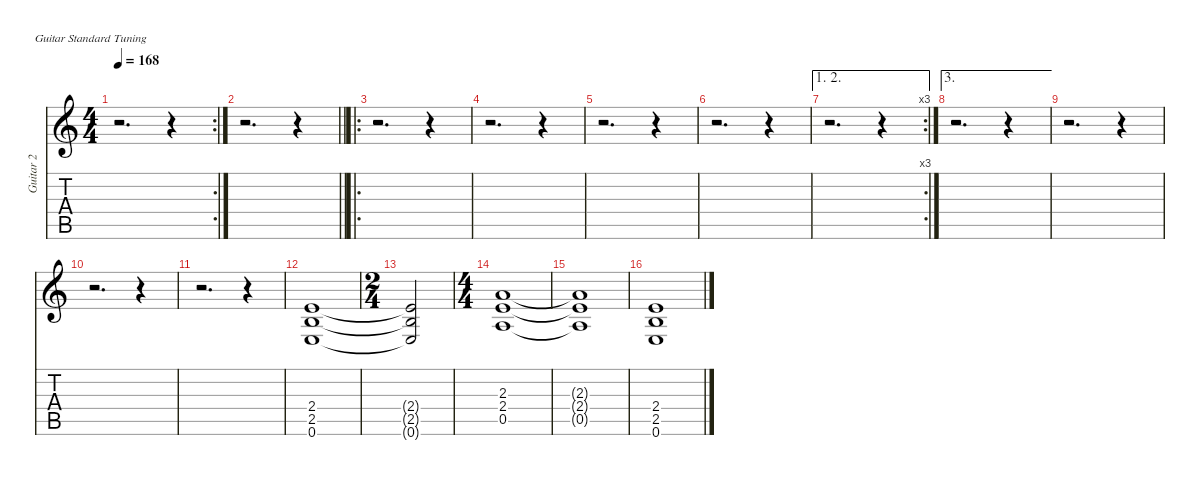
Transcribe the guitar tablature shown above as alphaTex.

\defaultSystemsLayout 4
\hideDynamics
\bracketExtendMode nobrackets
\firstSystemTrackNameMode fullname
\otherSystemsTrackNameOrientation horizontal
\track ("Guitar 2" "dist.guit.") {instrument distortionguitar}
\staff {score tabs}
\tuning (E4 B3 G3 D3 A2 E2)
\rc 2
\ts (4 4)
\tempo 168
\clef g2
\ks c
r.2{d dy f beam Down} r.4{beam Down} |
\barLineRight lightlight
r.2{d beam Down} r.4{beam Down} |
\ro
r.2{d beam Down} r.4{beam Down} |
r.2{d beam Down} r.4{beam Down} |
r.2{d beam Down} r.4{beam Down} |
r.2{d beam Down} r.4{beam Down} |
\ae (1 2)
\rc 3
r.2{d beam Down} r.4{beam Down} |
\ae 3
r.2{d beam Down} r.4{beam Down} |
r.2{d beam Down} r.4{beam Down} |
r.2{d beam Down} r.4{beam Down} |
r.2{d beam Down} r.4{beam Down} |
(2.4 2.5 0.6).1{beam Up} |
\ts (2 4)
\beaming (8 2 2)
(2.4{t} 2.5{t} 0.6{t}).2{beam Up} |
\ts (4 4)
\beaming (8 2 2 2 2)
(2.3 2.4 0.5).1{beam Up} |
(2.3{t} 2.4{t} 0.5{t}).1{beam Up} |
(2.4 2.5 0.6).1{beam Up}
